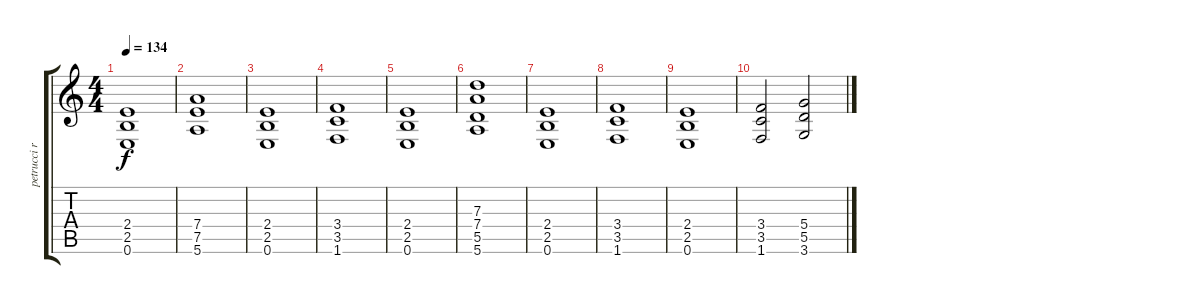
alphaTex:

\track ("petrucci rythme" "petrucci r") {instrument distortionguitar}
\staff {score tabs}
\tuning (E4 B3 G3 D3 A2 E2) {hide}
\ts (4 4)
\tempo 134
\clef g2
\ks c
(2.4 2.5 0.6).1{dy f instrument distortionguitar} |
(7.4 7.5 5.6).1 |
(2.4 2.5 0.6).1 |
(3.4 3.5 1.6).1 |
(2.4 2.5 0.6).1 |
(7.3 7.4 5.5 5.6).1 |
(2.4 2.5 0.6).1 |
(3.4 3.5 1.6).1 |
(2.4 2.5 0.6).1 |
(3.4 3.5 1.6).2 (5.4 5.5 3.6).2
